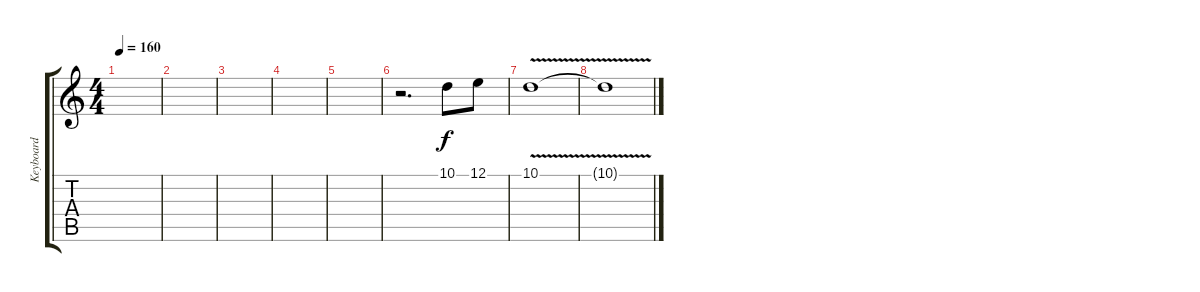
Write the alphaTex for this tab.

\track ("Keyboard" "Keyboard") {instrument lead2sawtooth}
\staff {score tabs}
\tuning (E4 B3 G3 D3 A2 E2) {hide}
\ts (4 4)
\tempo 160
\clef g2
\ks c
|
|
|
|
|
r.2{d} 10.1.8{volume 10} 12.1.8 |
10.1{v}.1 |
10.1{t}.1
